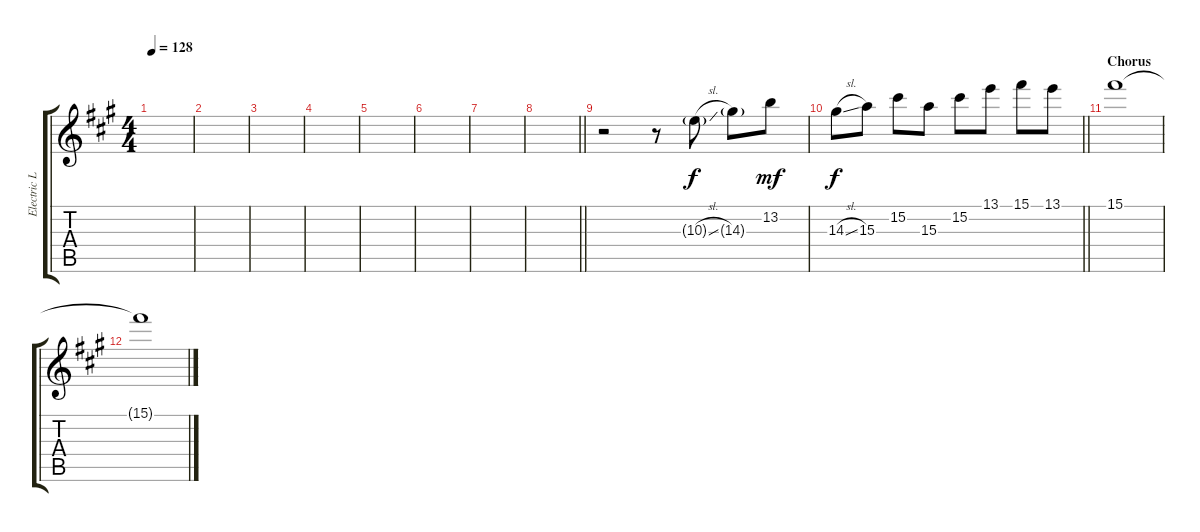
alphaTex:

\track ("Electric Lead 2" "Electric L") {instrument overdrivenguitar}
\staff {score tabs}
\tuning (Eb4 Bb3 Gb3 Db3 Ab2 Db2) {hide}
\ts (4 4)
\tempo 128
\clef g2
\ks f#minor
|
|
|
|
|
|
|
\barLineRight lightlight
|
\section ("" "")
r.2{volume 10 instrument overdrivenguitar} r.8 10.3{sl g}.8 14.3{g}.8 13.2.8{dy mf} |
\barLineRight lightlight
14.3{sl}.8{dy f} 15.3.8 15.2.8 15.3.8 15.2.8 13.1.8 15.1.8 13.1.8 |
\section ("" "Chorus")
15.1.1{volume 0} |
15.1{t}.1
